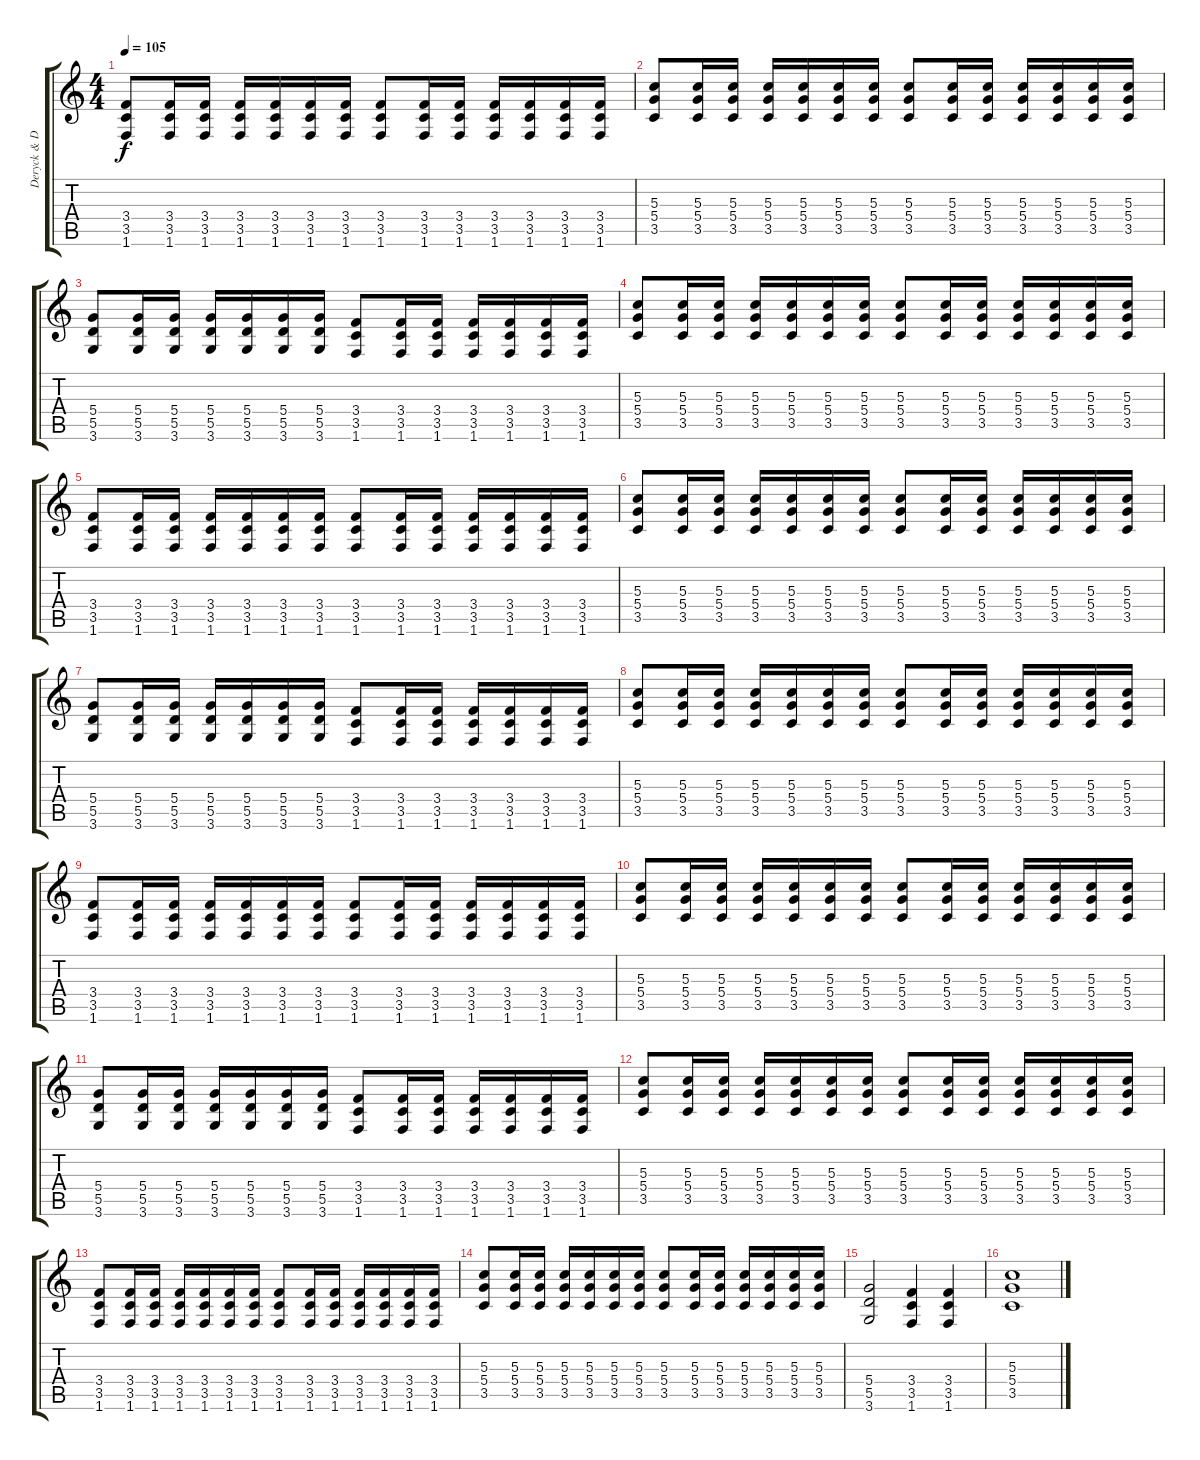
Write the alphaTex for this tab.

\track ("Deryck & Dave" "Deryck & D") {instrument distortionguitar}
\staff {score tabs}
\tuning (E4 B3 G3 D3 A2 E2) {hide}
\ts (4 4)
\tempo 105
\clef g2
\ks c
(3.4 3.5 1.6).8{dy f} (3.4 3.5 1.6).16 (3.4 3.5 1.6).16 (3.4 3.5 1.6).16 (3.4 3.5 1.6).16 (3.4 3.5 1.6).16 (3.4 3.5 1.6).16 (3.4 3.5 1.6).8 (3.4 3.5 1.6).16 (3.4 3.5 1.6).16 (3.4 3.5 1.6).16 (3.4 3.5 1.6).16 (3.4 3.5 1.6).16 (3.4 3.5 1.6).16 |
(5.3 5.4 3.5).8 (5.3 5.4 3.5).16 (5.3 5.4 3.5).16 (5.3 5.4 3.5).16 (5.3 5.4 3.5).16 (5.3 5.4 3.5).16 (5.3 5.4 3.5).16 (5.3 5.4 3.5).8 (5.3 5.4 3.5).16 (5.3 5.4 3.5).16 (5.3 5.4 3.5).16 (5.3 5.4 3.5).16 (5.3 5.4 3.5).16 (5.3 5.4 3.5).16 |
(5.4 5.5 3.6).8 (5.4 5.5 3.6).16 (5.4 5.5 3.6).16 (5.4 5.5 3.6).16 (5.4 5.5 3.6).16 (5.4 5.5 3.6).16 (5.4 5.5 3.6).16 (3.4 3.5 1.6).8 (3.4 3.5 1.6).16 (3.4 3.5 1.6).16 (3.4 3.5 1.6).16 (3.4 3.5 1.6).16 (3.4 3.5 1.6).16 (3.4 3.5 1.6).16 |
(5.3 5.4 3.5).8 (5.3 5.4 3.5).16 (5.3 5.4 3.5).16 (5.3 5.4 3.5).16 (5.3 5.4 3.5).16 (5.3 5.4 3.5).16 (5.3 5.4 3.5).16 (5.3 5.4 3.5).8 (5.3 5.4 3.5).16 (5.3 5.4 3.5).16 (5.3 5.4 3.5).16 (5.3 5.4 3.5).16 (5.3 5.4 3.5).16 (5.3 5.4 3.5).16 |
(3.4 3.5 1.6).8 (3.4 3.5 1.6).16 (3.4 3.5 1.6).16 (3.4 3.5 1.6).16 (3.4 3.5 1.6).16 (3.4 3.5 1.6).16 (3.4 3.5 1.6).16 (3.4 3.5 1.6).8 (3.4 3.5 1.6).16 (3.4 3.5 1.6).16 (3.4 3.5 1.6).16 (3.4 3.5 1.6).16 (3.4 3.5 1.6).16 (3.4 3.5 1.6).16 |
(5.3 5.4 3.5).8 (5.3 5.4 3.5).16 (5.3 5.4 3.5).16 (5.3 5.4 3.5).16 (5.3 5.4 3.5).16 (5.3 5.4 3.5).16 (5.3 5.4 3.5).16 (5.3 5.4 3.5).8 (5.3 5.4 3.5).16 (5.3 5.4 3.5).16 (5.3 5.4 3.5).16 (5.3 5.4 3.5).16 (5.3 5.4 3.5).16 (5.3 5.4 3.5).16 |
(5.4 5.5 3.6).8 (5.4 5.5 3.6).16 (5.4 5.5 3.6).16 (5.4 5.5 3.6).16 (5.4 5.5 3.6).16 (5.4 5.5 3.6).16 (5.4 5.5 3.6).16 (3.4 3.5 1.6).8 (3.4 3.5 1.6).16 (3.4 3.5 1.6).16 (3.4 3.5 1.6).16 (3.4 3.5 1.6).16 (3.4 3.5 1.6).16 (3.4 3.5 1.6).16 |
(5.3 5.4 3.5).8 (5.3 5.4 3.5).16 (5.3 5.4 3.5).16 (5.3 5.4 3.5).16 (5.3 5.4 3.5).16 (5.3 5.4 3.5).16 (5.3 5.4 3.5).16 (5.3 5.4 3.5).8 (5.3 5.4 3.5).16 (5.3 5.4 3.5).16 (5.3 5.4 3.5).16 (5.3 5.4 3.5).16 (5.3 5.4 3.5).16 (5.3 5.4 3.5).16 |
(3.4 3.5 1.6).8 (3.4 3.5 1.6).16 (3.4 3.5 1.6).16 (3.4 3.5 1.6).16 (3.4 3.5 1.6).16 (3.4 3.5 1.6).16 (3.4 3.5 1.6).16 (3.4 3.5 1.6).8 (3.4 3.5 1.6).16 (3.4 3.5 1.6).16 (3.4 3.5 1.6).16 (3.4 3.5 1.6).16 (3.4 3.5 1.6).16 (3.4 3.5 1.6).16 |
(5.3 5.4 3.5).8 (5.3 5.4 3.5).16 (5.3 5.4 3.5).16 (5.3 5.4 3.5).16 (5.3 5.4 3.5).16 (5.3 5.4 3.5).16 (5.3 5.4 3.5).16 (5.3 5.4 3.5).8 (5.3 5.4 3.5).16 (5.3 5.4 3.5).16 (5.3 5.4 3.5).16 (5.3 5.4 3.5).16 (5.3 5.4 3.5).16 (5.3 5.4 3.5).16 |
(5.4 5.5 3.6).8 (5.4 5.5 3.6).16 (5.4 5.5 3.6).16 (5.4 5.5 3.6).16 (5.4 5.5 3.6).16 (5.4 5.5 3.6).16 (5.4 5.5 3.6).16 (3.4 3.5 1.6).8 (3.4 3.5 1.6).16 (3.4 3.5 1.6).16 (3.4 3.5 1.6).16 (3.4 3.5 1.6).16 (3.4 3.5 1.6).16 (3.4 3.5 1.6).16 |
(5.3 5.4 3.5).8 (5.3 5.4 3.5).16 (5.3 5.4 3.5).16 (5.3 5.4 3.5).16 (5.3 5.4 3.5).16 (5.3 5.4 3.5).16 (5.3 5.4 3.5).16 (5.3 5.4 3.5).8 (5.3 5.4 3.5).16 (5.3 5.4 3.5).16 (5.3 5.4 3.5).16 (5.3 5.4 3.5).16 (5.3 5.4 3.5).16 (5.3 5.4 3.5).16 |
(3.4 3.5 1.6).8 (3.4 3.5 1.6).16 (3.4 3.5 1.6).16 (3.4 3.5 1.6).16 (3.4 3.5 1.6).16 (3.4 3.5 1.6).16 (3.4 3.5 1.6).16 (3.4 3.5 1.6).8 (3.4 3.5 1.6).16 (3.4 3.5 1.6).16 (3.4 3.5 1.6).16 (3.4 3.5 1.6).16 (3.4 3.5 1.6).16 (3.4 3.5 1.6).16 |
(5.3 5.4 3.5).8 (5.3 5.4 3.5).16 (5.3 5.4 3.5).16 (5.3 5.4 3.5).16 (5.3 5.4 3.5).16 (5.3 5.4 3.5).16 (5.3 5.4 3.5).16 (5.3 5.4 3.5).8 (5.3 5.4 3.5).16 (5.3 5.4 3.5).16 (5.3 5.4 3.5).16 (5.3 5.4 3.5).16 (5.3 5.4 3.5).16 (5.3 5.4 3.5).16 |
(5.4 5.5 3.6).2 (3.4 3.5 1.6).4 (3.4 3.5 1.6).4 |
(5.3 5.4 3.5).1
